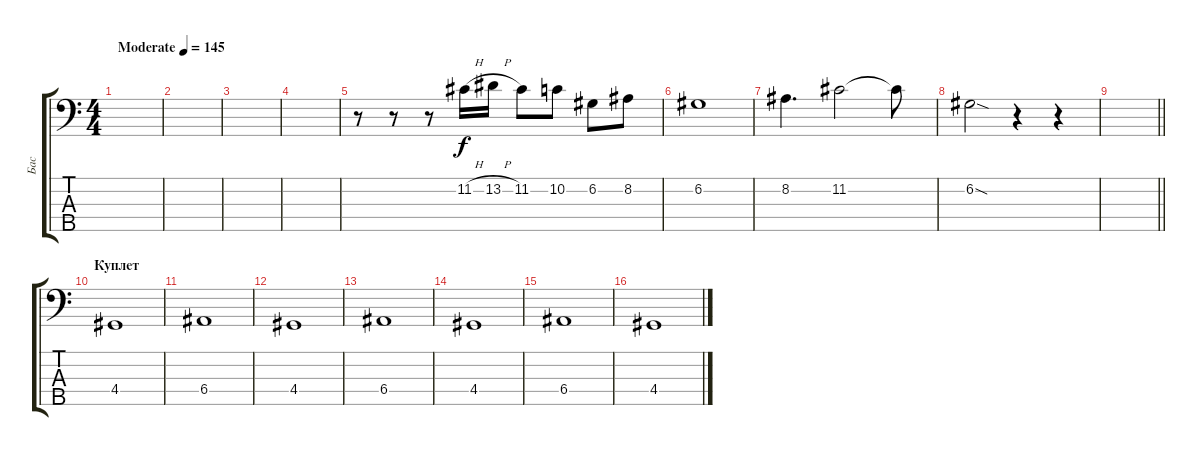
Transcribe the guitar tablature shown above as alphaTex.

\track ("Бас" "Бас") {instrument electricbassfinger}
\staff {score tabs}
\tuning (G2 D2 A1 E1 B0) {hide}
\ts (4 4)
\tempo (145 "Moderate")
\clef f4
\ks c
|
|
|
|
r.8 r.8 r.8 11.2{h}.16 13.2{h}.16 11.2.8 10.2.8 6.2.8 8.2.8 |
6.2.1 |
8.2.4{d} 11.2.2 11.2{t}.8 |
6.2{sod}.2 r.4 r.4 |
\barLineRight lightlight
|
\section ("" "Куплет")
4.4.1 |
6.4.1 |
4.4.1 |
6.4.1 |
4.4.1 |
6.4.1 |
4.4.1
